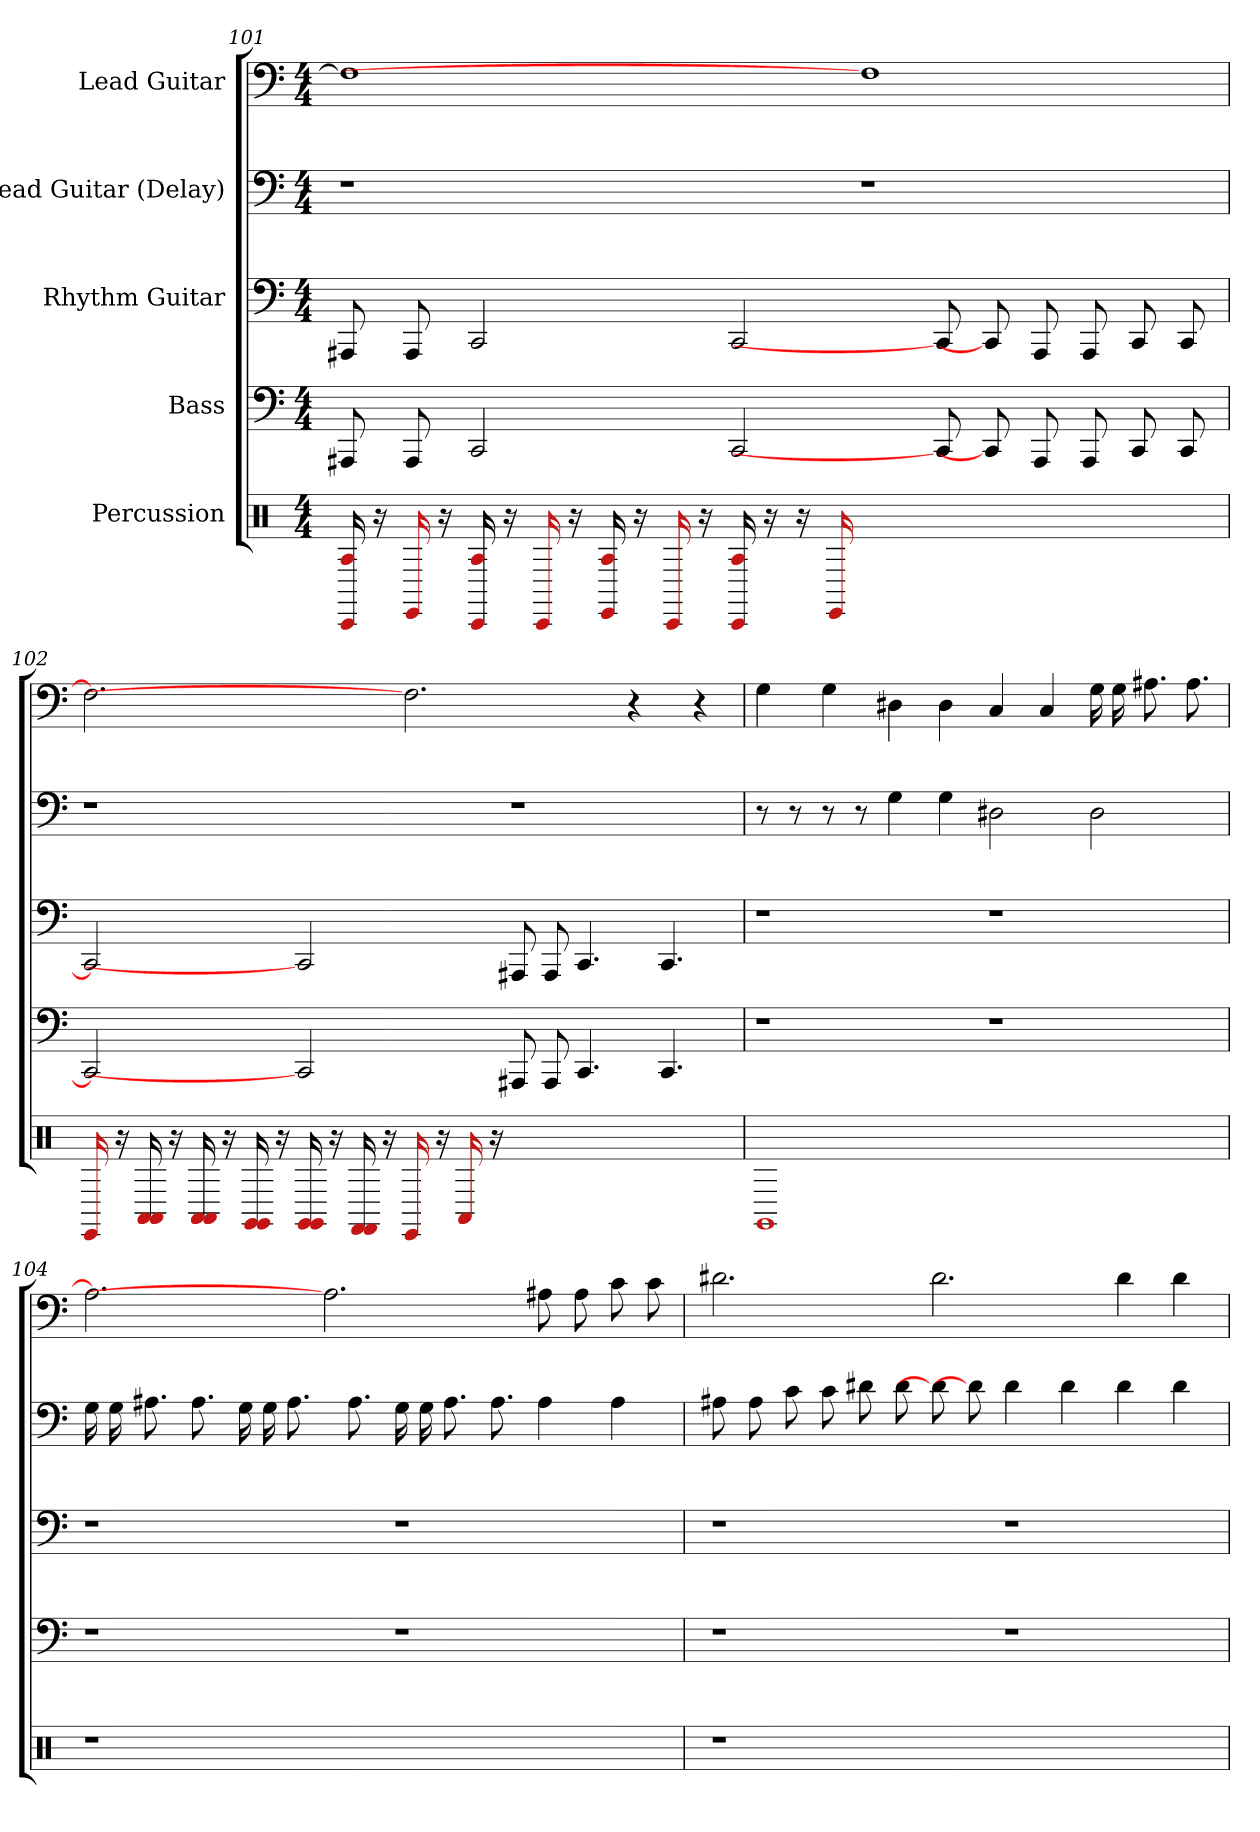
**kern	**kern	**kern	**kern	**kern
*part5	*part4	*part3	*part2	*part1
*staff5	*staff4	*staff3	*staff2	*staff1
*I"Percussion	*I"Bass	*I"Rhythm Guitar	*I"Lead Guitar (Delay)	*I"Lead Guitar
*clefX	*	*	*	*
*k[]	*k[]	*k[]	*k[]	*k[]
*M4/4	*M4/4	*M4/4	*M4/4	*M4/4
=101	=101	=101	=101	=101
16A 16CC	8AAA#	8AAA#	1r	1F]
16r	.	.	.	.
16EE	8AAA#	8AAA#	.	.
16r	.	.	.	.
16A 16CC	2CC	2CC	.	.
16r	.	.	.	.
16CC	.	.	.	.
16r	.	.	.	.
16A 16EE	.	.	.	.
16r	.	.	.	.
16CC	.	.	.	.
16r	.	.	.	.
16A 16CC	2CC	2CC	.	.
16r	.	.	.	.
16r	.	.	.	.
16EE	.	.	.	.
1ryy	.	.	1r	1F]
.	8CC]	8CC]	.	.
.	8CC]	8CC]	.	.
.	8AAA#	8AAA#	.	.
.	8AAA#	8AAA#	.	.
.	8CC	8CC	.	.
.	8CC	8CC	.	.
=102	=102	=102	=102	=102
16EE	2CC]	2CC]	1r	2.F]
16r	.	.	.	.
16AA 16AA	.	.	.	.
16r	.	.	.	.
16AA 16AA	.	.	.	.
16r	.	.	.	.
16GG 16GG	.	.	.	.
16r	.	.	.	.
16GG 16GG	2CC]	2CC]	.	.
16r	.	.	.	.
16FF 16FF	.	.	.	.
16r	.	.	.	.
16EE	.	.	.	2.F]
16r	.	.	.	.
16AA#	.	.	.	.
16r	.	.	.	.
1ryy	8AAA#	8AAA#	1r	.
.	8AAA#	8AAA#	.	.
.	4.CC	4.CC	.	.
.	.	.	.	4r
.	4.CC	4.CC	.	.
.	.	.	.	4r
=103	=103	=103	=103	=103
1GG#	1r	1r	8r	4G
.	.	.	8r	.
.	.	.	8r	4G
.	.	.	8r	.
.	.	.	4G	4D#
.	.	.	4G	4D#
1ryy	1r	1r	2D#	4C
.	.	.	.	4C
.	.	.	2D#	16G
.	.	.	.	16G
.	.	.	.	8.A#
.	.	.	.	8.A#
=104	=104	=104	=104	=104
1r	1r	1r	16G	2.A#]
.	.	.	16G	.
.	.	.	8.A#	.
.	.	.	8.A#	.
.	.	.	16G	.
.	.	.	16G	.
.	.	.	8.A#	.
.	.	.	.	2.A#]
.	.	.	8.A#	.
1ryy	1r	1r	16G	.
.	.	.	16G	.
.	.	.	8.A#	.
.	.	.	8.A#	.
.	.	.	4A#	8A#
.	.	.	.	8A#
.	.	.	4A#	8c
.	.	.	.	8c
=105	=105	=105	=105	=105
1r	1r	1r	8A#	2.d#
.	.	.	8A#	.
.	.	.	8c	.
.	.	.	8c	.
.	.	.	8d#	.
.	.	.	8d#	.
.	.	.	8d#]	2.d#
.	.	.	8d#]	.
1ryy	1r	1r	4d#	.
.	.	.	4d#	.
.	.	.	4d#	4d#
.	.	.	4d#	4d#
=	=	=	=	=
*-	*-	*-	*-	*-
